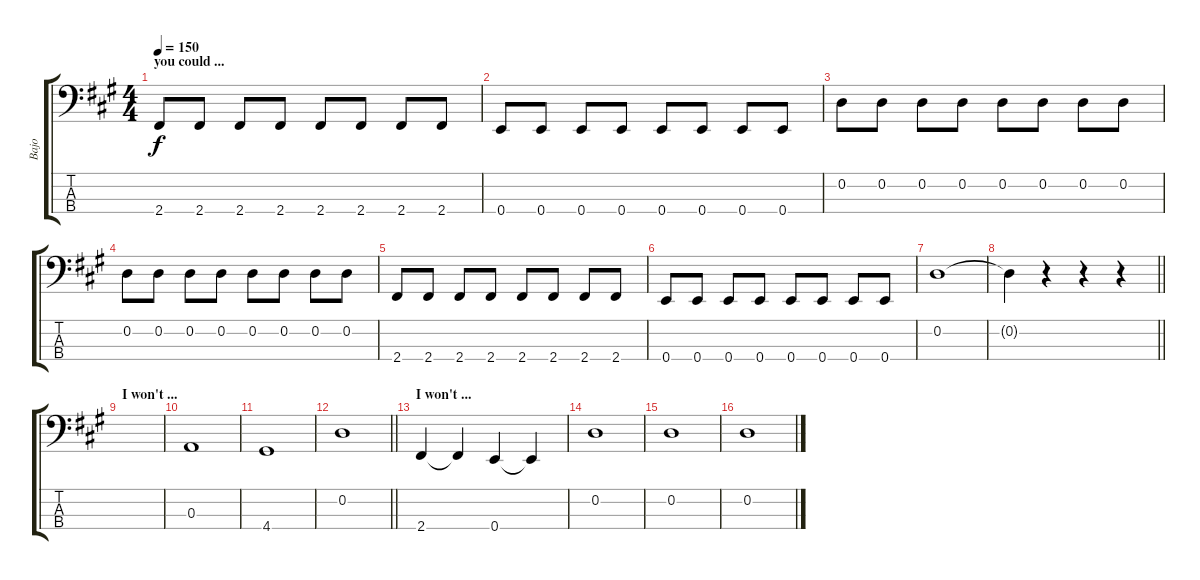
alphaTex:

\track ("Bajo" "Bajo") {instrument electricbassfinger}
\staff {score tabs}
\tuning (G2 D2 A1 E1) {hide}
\ts (4 4)
\section ("" "you could ...")
\tempo 150
\clef f4
\ks a
2.4.8{dy f} 2.4.8 2.4.8 2.4.8 2.4.8 2.4.8 2.4.8 2.4.8 |
0.4.8 0.4.8 0.4.8 0.4.8 0.4.8 0.4.8 0.4.8 0.4.8 |
0.2.8 0.2.8 0.2.8 0.2.8 0.2.8 0.2.8 0.2.8 0.2.8 |
0.2.8 0.2.8 0.2.8 0.2.8 0.2.8 0.2.8 0.2.8 0.2.8 |
2.4.8 2.4.8 2.4.8 2.4.8 2.4.8 2.4.8 2.4.8 2.4.8 |
0.4.8 0.4.8 0.4.8 0.4.8 0.4.8 0.4.8 0.4.8 0.4.8 |
0.2.1 |
\barLineRight lightlight
0.2{t}.4 r.4 r.4 r.4 |
\section ("" "I won't ...")
|
0.3.1 |
4.4.1 |
\barLineRight lightlight
0.2.1 |
\section ("" "I won't ...")
2.4.4 2.4{t}.4 0.4.4 0.4{t}.4 |
0.2.1 |
0.2.1 |
0.2.1
